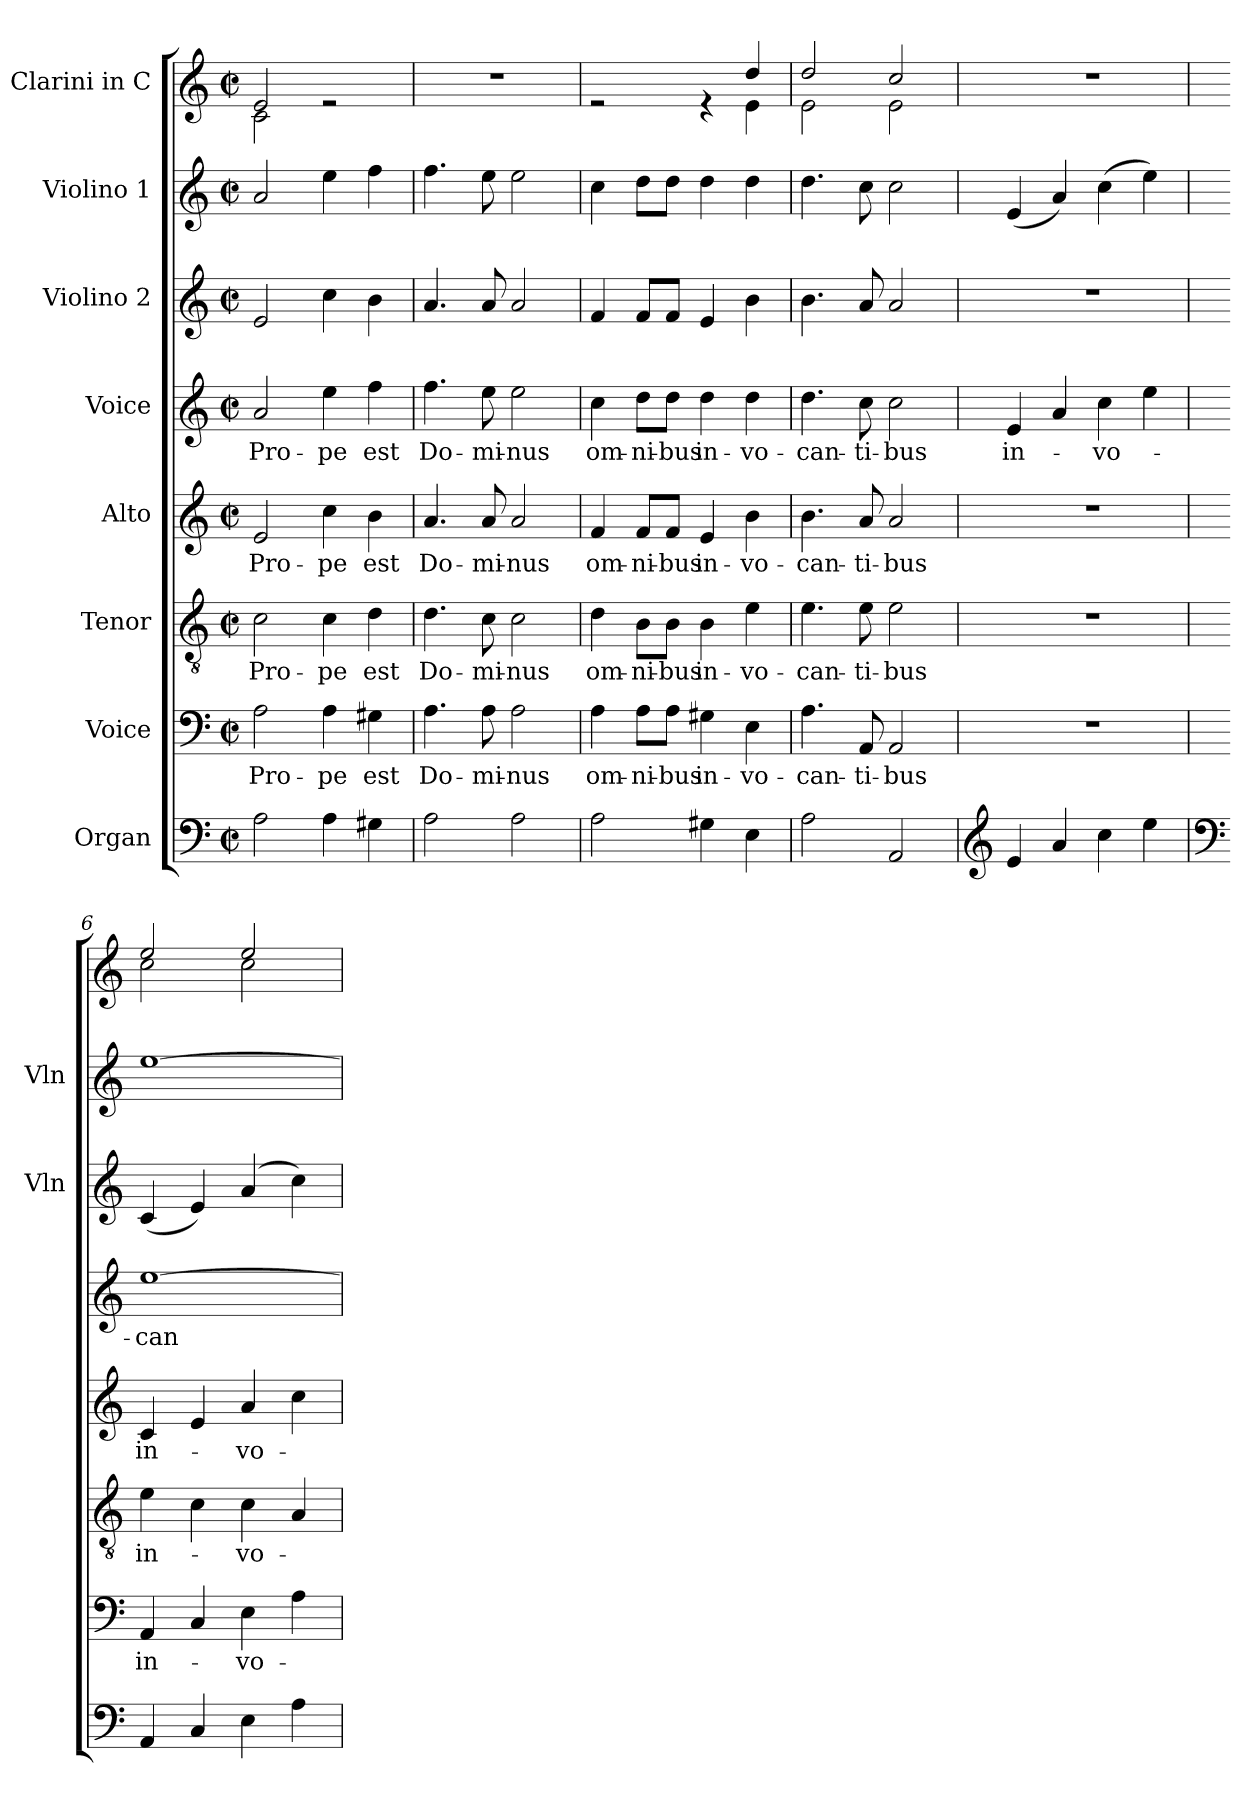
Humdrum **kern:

**kern	**kern	**text	**kern	**text	**kern	**text	**kern	**text	**kern	**kern	**kern
*part8	*part7	*part7	*part6	*part6	*part5	*part5	*part4	*part4	*part3	*part2	*part1
*staff8	*staff7	*staff7	*staff6	*staff6	*staff5	*staff5	*staff4	*staff4	*staff3	*staff2	*staff1
*I"Organ	*I"Voice	*	*I"Tenor	*	*I"Alto	*	*I"Voice	*	*I"Violino 2	*I"Violino 1	*I"Clarini  in C
*	*	*	*	*	*	*	*	*	*I'Vln	*I'Vln	*
*clefF4	*clefF4	*	*clefGv2	*	*clefG2	*	*clefG2	*	*clefG2	*clefG2	*clefG2
*k[]	*k[]	*	*k[]	*	*k[]	*	*k[]	*	*k[]	*k[]	*k[]
*M2/2	*M2/2	*	*M2/2	*	*M2/2	*	*M2/2	*	*M2/2	*M2/2	*M2/2
*met(c|)	*met(c|)	*	*met(c|)	*	*met(c|)	*	*met(c|)	*	*met(c|)	*met(c|)	*met(c|)
*MM160	*MM160	*	*MM160	*	*MM160	*	*MM160	*	*MM160	*MM160	*MM160
=1	=1	=1	=1	=1	=1	=1	=1	=1	=1	=1	=1
!	!	!	!	!	!	!	!	!	!	!	!LO:TX:a:B:t=[
!	!	!	!	!	!	!	!	!	!	!	!LO:TX:a:B:t=] Andante
!	!	!LO:LY:b	!	!LO:LY:b	!	!LO:LY:b	!	!LO:LY:b	!	!	!
*	*	*	*	*	*	*	*	*	*	*	*^
2A\	2A\	Pro-	2c\	Pro-	2e/	Pro-	2a/	Pro-	2e/	2a/	2e/	2c\
!	!	!LO:LY:b	!	!LO:LY:b	!	!LO:LY:b	!	!LO:LY:b	!	!	!	!
4A\	4A\	-pe	4c\	-pe	4cc\	-pe	4ee\	-pe	4cc\	4ee\	2re	2ryy
!	!	!LO:LY:b	!	!LO:LY:b	!	!LO:LY:b	!	!LO:LY:b	!	!	!	!
4G#X\	4G#X\	est	4d\	est	4b\	est	4ff\	est	4b\	4ff\	.	.
*	*	*	*	*	*	*	*	*	*	*	*v	*v
=2	=2	=2	=2	=2	=2	=2	=2	=2	=2	=2	=2
!	!	!LO:LY:b	!	!LO:LY:b	!	!LO:LY:b	!	!LO:LY:b	!	!	!
2A\	4.A\	Do-	4.d\	Do-	4.a/	Do-	4.ff\	Do-	4.a/	4.ff\	1r
!	!	!LO:LY:b	!	!LO:LY:b	!	!LO:LY:b	!	!LO:LY:b	!	!	!
.	8A\	-mi-	8c\	-mi-	8a/	-mi-	8ee\	-mi-	8a/	8ee\	.
!	!	!LO:LY:b	!	!LO:LY:b	!	!LO:LY:b	!	!LO:LY:b	!	!	!
2A\	2A\	-nus	2c\	-nus	2a/	-nus	2ee\	-nus	2a/	2ee\	.
=3	=3	=3	=3	=3	=3	=3	=3	=3	=3	=3	=3
!	!	!LO:LY:b	!	!LO:LY:b	!	!LO:LY:b	!	!LO:LY:b	!	!	!
*	*	*	*	*	*	*	*	*	*	*	*^
2A\	4A\	om-	4d\	om-	4f/	om-	4cc\	om-	4f/	4cc\	2re	2.ryy
!	!	!LO:LY:b	!	!LO:LY:b	!	!LO:LY:b	!	!LO:LY:b	!	!	!	!
.	8A\L	-ni-	8B\L	-ni-	8f/L	-ni-	8dd\L	-ni-	8f/L	8dd\L	.	.
!	!	!LO:LY:b	!	!LO:LY:b	!	!LO:LY:b	!	!LO:LY:b	!	!	!	!
.	8A\J	-bus	8B\J	-bus	8f/J	-bus	8dd\J	-bus	8f/J	8dd\J	.	.
!	!	!LO:LY:b	!	!LO:LY:b	!	!LO:LY:b	!	!LO:LY:b	!	!	!	!
4G#X\	4G#X\	in-	4B\	in-	4e/	in-	4dd\	in-	4e/	4dd\	4re	.
!	!	!LO:LY:b	!	!LO:LY:b	!	!LO:LY:b	!	!LO:LY:b	!	!	!	!
4E\	4E\	-vo-	4e\	-vo-	4b\	-vo-	4dd\	-vo-	4b\	4dd\	4dd/	4e\
=4	=4	=4	=4	=4	=4	=4	=4	=4	=4	=4	=4	=4
!	!	!LO:LY:b	!	!LO:LY:b	!	!LO:LY:b	!	!LO:LY:b	!	!	!	!
2A\	4.A\	-can-	4.e\	-can-	4.b\	-can-	4.dd\	-can-	4.b\	4.dd\	2dd/	2e\
!	!	!LO:LY:b	!	!LO:LY:b	!	!LO:LY:b	!	!LO:LY:b	!	!	!	!
.	8AA/	-ti-	8e\	-ti-	8a/	-ti-	8cc\	-ti-	8a/	8cc\	.	.
!	!	!LO:LY:b	!	!LO:LY:b	!	!LO:LY:b	!	!LO:LY:b	!	!	!	!
2AA/	2AA/	-bus	2e\	-bus	2a/	-bus	2cc\	-bus	2a/	2cc\	2cc/	2e\
*	*	*	*	*	*	*	*	*	*	*	*v	*v
=5	=5	=5	=5	=5	=5	=5	=5	=5	=5	=5	=5
*clefG2	*	*	*	*	*	*	*	*	*	*	*
*	*	*	*	*	*	*	*	*	*	*	*^
!	!	!	!	!	!	!	!	!LO:LY:b	!	!	!	!
*	*	*	*	*	*	*	*	*	*	*	*v	*v
4e/	1r	.	1r	.	1r	.	4e/	in-	1r	(4e/	1r
4a/	.	.	.	.	.	.	4a/	.	.	4a/)	.
!	!	!	!	!	!	!	!	!LO:LY:b	!	!	!
4cc\	.	.	.	.	.	.	4cc\	-vo-	.	(4cc\	.
4ee\	.	.	.	.	.	.	4ee\	.	.	4ee\)	.
=6	=6	=6	=6	=6	=6	=6	=6	=6	=6	=6	=6
*clefF4	*	*	*	*	*	*	*	*	*	*	*
!	!	!LO:LY:b	!	!LO:LY:b	!	!LO:LY:b	!	!LO:LY:b	!	!	!
*	*	*	*	*	*	*	*	*	*	*	*^
4AA/	4AA/	in-	4e\	in-	4c/	in-	[1ee	-can-	(4c/	[1ee	2ee/	2cc\
4C/	4C/	.	4c\	.	4e/	.	.	.	4e/)	.	.	.
!	!	!LO:LY:b	!	!LO:LY:b	!	!LO:LY:b	!	!	!	!	!	!
4E\	4E\	-vo-	4c\	-vo-	4a/	-vo-	.	.	(4a/	.	2ee/	2cc\
4A\	4A\	.	4A/	.	4cc\	.	.	.	4cc\)	.	.	.
*	*	*	*	*	*	*	*	*	*	*	*v	*v
=	=	=	=	=	=	=	=	=	=	=	=
*-	*-	*-	*-	*-	*-	*-	*-	*-	*-	*-	*-
